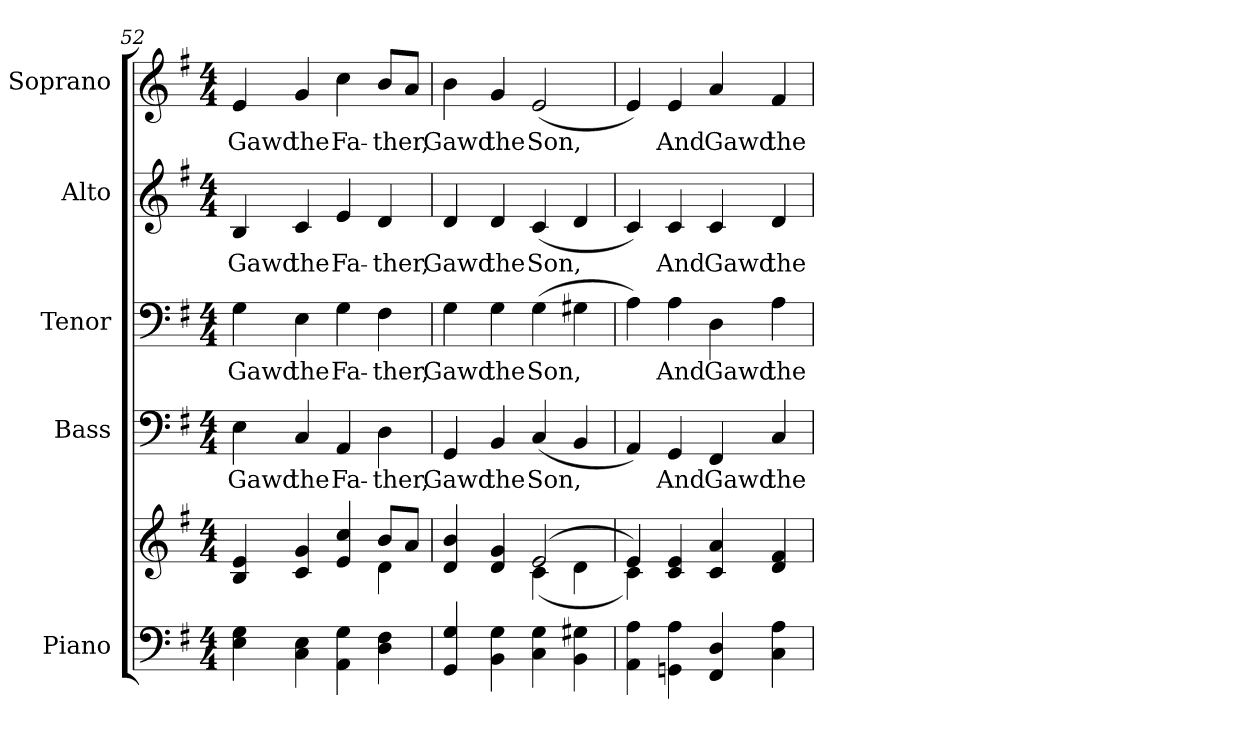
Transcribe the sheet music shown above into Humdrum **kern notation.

**kern	**kern	**kern	**text	**kern	**text	**kern	**text	**kern	**text
*part5	*part5	*part4	*part4	*part3	*part3	*part2	*part2	*part1	*part1
*staff6	*staff5	*staff4	*staff4	*staff3	*staff3	*staff2	*staff2	*staff1	*staff1
*I"Piano	*	*I"Bass	*	*I"Tenor	*	*I"Alto	*	*I"Soprano	*
*I'Pno.	*	*I'B.	*	*I'T.	*	*I'A.	*	*I'S.	*
!!LO:PB:g=z
*clefF4	*clefG2	*clefF4	*	*clefF4	*	*clefG2	*	*clefG2	*
*k[f#]	*k[f#]	*k[f#]	*	*k[f#]	*	*k[f#]	*	*k[f#]	*
*G:	*G:	*G:	*	*G:	*	*G:	*	*G:	*
*M4/4	*M4/4	*M4/4	*	*M4/4	*	*M4/4	*	*M4/4	*
=52	=52	=52	=52	=52	=52	=52	=52	=52	=52
*	*^	*	*	*	*	*	*	*	*
!	!	!	!	!LO:LY:b:color=#000000	!	!	!	!	!	!
!	!	!	!	!	!	!LO:LY:b:color=#000000	!	!	!	!
!	!	!	!	!	!	!	!	!LO:LY:b:color=#000000	!	!
!	!	!	!	!	!	!	!	!	!	!LO:LY:b:color=#000000
4Ei\ 4Gi	4Bi/ 4ei	2ryy	4Ei\	Gawd	4Gi\	Gawd	4Bi/	Gawd	4ei/	Gawd
!	!	!	!	!LO:LY:b:color=#000000	!	!	!	!	!	!
!	!	!	!	!	!	!LO:LY:b:color=#000000	!	!	!	!
!	!	!	!	!	!	!	!	!LO:LY:b:color=#000000	!	!
!	!	!	!	!	!	!	!	!	!	!LO:LY:b:color=#000000
4Ci\ 4Ei	4ci/ 4gi	.	4Ci/	the	4Ei\	the	4ci/	the	4gi/	the
!	!	!	!	!LO:LY:b:color=#000000	!	!	!	!	!	!
!	!	!	!	!	!	!LO:LY:b:color=#000000	!	!	!	!
!	!	!	!	!	!	!	!	!LO:LY:b:color=#000000	!	!
!	!	!	!	!	!	!	!	!	!	!LO:LY:b:color=#000000
4AAi\ 4Gi	4ei/ 4cci	4ryy	4AAi/	Fa-	4Gi\	Fa-	4ei/	Fa-	4cci\	Fa-
!	!	!	!	!LO:LY:b:color=#000000	!	!	!	!	!	!
!	!	!	!	!	!	!LO:LY:b:color=#000000	!	!	!	!
!	!	!	!	!	!	!	!	!LO:LY:b:color=#000000	!	!
!	!	!	!	!	!	!	!	!	!	!LO:LY:b:color=#000000
4Di\ 4F#i	8bi/L	4di\	4Di\	-ther,	4F#i\	-ther,	4di/	-ther,	8bi/L	-ther,
.	8ai/J	.	.	.	.	.	.	.	8ai/J	.
=53	=53	=53	=53	=53	=53	=53	=53	=53	=53	=53
!	!	!	!	!LO:LY:b:color=#000000	!	!	!	!	!	!
!	!	!	!	!	!	!LO:LY:b:color=#000000	!	!	!	!
!	!	!	!	!	!	!	!	!LO:LY:b:color=#000000	!	!
!	!	!	!	!	!	!	!	!	!	!LO:LY:b:color=#000000
4GGi/ 4Gi	4di/ 4bi	2ryy	4GGi/	Gawd	4Gi\	Gawd	4di/	Gawd	4bi\	Gawd
!	!	!	!	!LO:LY:b:color=#000000	!	!	!	!	!	!
!	!	!	!	!	!	!LO:LY:b:color=#000000	!	!	!	!
!	!	!	!	!	!	!	!	!LO:LY:b:color=#000000	!	!
!	!	!	!	!	!	!	!	!	!	!LO:LY:b:color=#000000
4BBi\ 4Gi	4di/ 4gi	.	4BBi/	the	4Gi\	the	4di/	the	4gi/	the
!	!	!	!	!LO:LY:b:color=#000000	!	!	!	!	!	!
!	!	!	!	!	!	!LO:LY:b:color=#000000	!	!	!	!
!	!	!	!	!	!	!	!	!LO:LY:b:color=#000000	!	!
!	!	!	!	!	!	!	!	!	!	!LO:LY:b:color=#000000
4Ci\ 4Gi	(2ei/	(4ci\	(4Ci/	Son,	(4Gi\	Son,	(4ci/	Son,	(2ei/	Son,
4BBi\ 4G#Xi	.	4di\	4BBi/	.	4G#Xi\	.	4di/	.	.	.
!!LO:PB:g=z
=54	=54	=54	=54	=54	=54	=54	=54	=54	=54	=54
4AAi\ 4Ai	4ei/)	4ci\)	4AAi/)	.	4Ai\)	.	4ci/)	.	4ei/)	.
!	!	!	!	!LO:LY:b:color=#000000	!	!	!	!	!	!
!	!	!	!	!	!	!LO:LY:b:color=#000000	!	!	!	!
!	!	!	!	!	!	!	!	!LO:LY:b:color=#000000	!	!
!	!	!	!	!	!	!	!	!	!	!LO:LY:b:color=#000000
4GGni\ 4Ai	4ci/ 4ei	4ryy	4GGi/	And	4Ai\	And	4ci/	And	4ei/	And
!	!	!	!	!LO:LY:b:color=#000000	!	!	!	!	!	!
!	!	!	!	!	!	!LO:LY:b:color=#000000	!	!	!	!
!	!	!	!	!	!	!	!	!LO:LY:b:color=#000000	!	!
!	!	!	!	!	!	!	!	!	!	!LO:LY:b:color=#000000
4FF#i/ 4Di	4ci/ 4ai	2ryy	4FF#i/	Gawd	4Di\	Gawd	4ci/	Gawd	4ai/	Gawd
!	!	!	!	!LO:LY:b:color=#000000	!	!	!	!	!	!
!	!	!	!	!	!	!LO:LY:b:color=#000000	!	!	!	!
!	!	!	!	!	!	!	!	!LO:LY:b:color=#000000	!	!
!	!	!	!	!	!	!	!	!	!	!LO:LY:b:color=#000000
4Ci\ 4Ai	4di/ 4f#i	.	4Ci/	the	4Ai\	the	4di/	the	4f#i/	the
*	*v	*v	*	*	*	*	*	*	*	*
=	=	=	=	=	=	=	=	=	=
*-	*-	*-	*-	*-	*-	*-	*-	*-	*-
